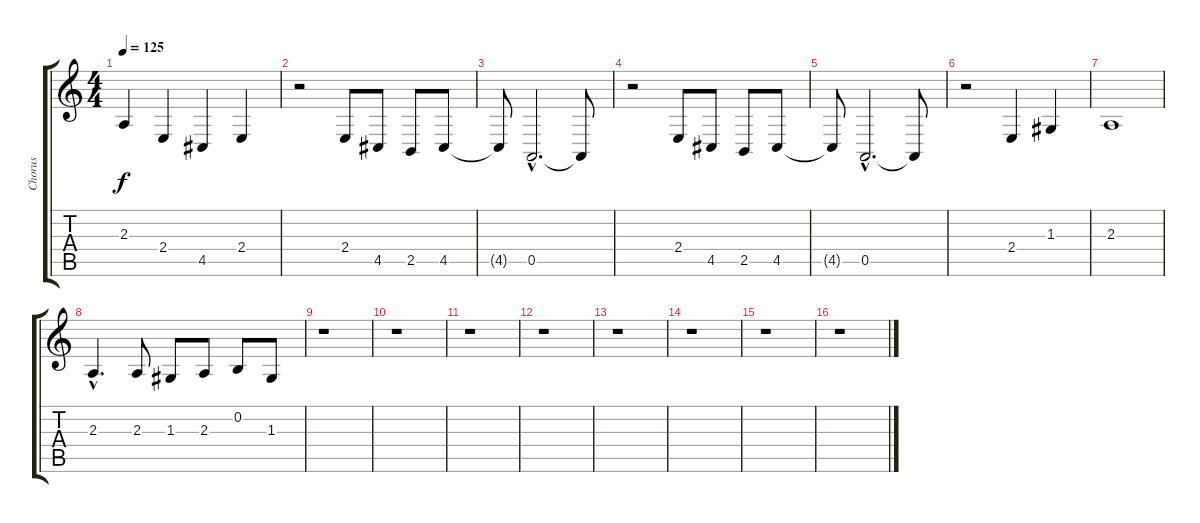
\track ("Chorus" "Chorus") {instrument clarinet}
\staff {score tabs}
\tuning (E4 B3 G3 D3 A2 E2) {hide}
\ts (4 4)
\tempo 125
\clef g2
\ks c
2.3.4{dy f} 2.4.4 4.5.4 2.4.4 |
r.2 2.4.8 4.5.8 2.5.8 4.5.8 |
4.5{t}.8 0.5{hac}.2{d} 0.5{t}.8 |
r.2 2.4.8 4.5.8 2.5.8 4.5.8 |
4.5{t}.8 0.5{hac}.2{d} 0.5{t}.8 |
r.2 2.4.4 1.3.4 |
2.3.1 |
2.3{hac}.4{d} 2.3.8 1.3.8 2.3.8 0.2.8 1.3.8 |
r.1 |
r.1 |
r.1 |
r.1 |
r.1 |
r.1 |
r.1 |
r.1
